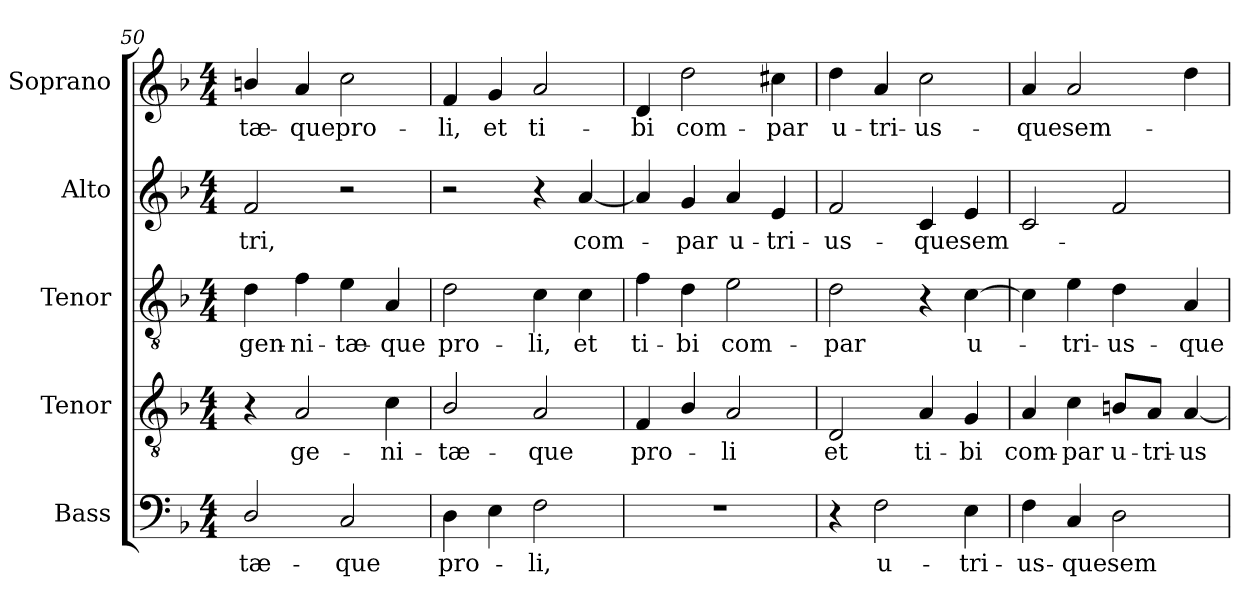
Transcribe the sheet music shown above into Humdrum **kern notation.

**kern	**text	**kern	**text	**kern	**text	**kern	**text	**kern	**text
*part5	*part5	*part4	*part4	*part3	*part3	*part2	*part2	*part1	*part1
*staff5	*staff5	*staff4	*staff4	*staff3	*staff3	*staff2	*staff2	*staff1	*staff1
*I"Bass	*	*I"Tenor	*	*I"Tenor	*	*I"Alto	*	*I"Soprano	*
*I'B.	*	*I'T.	*	*I'T.	*	*I'A.	*	*I'S.	*
*clefF4	*	*clefGv2	*	*clefGv2	*	*clefG2	*	*clefG2	*
*	*	*ITrd7c12	*	*ITrd7c12	*	*	*	*	*
*k[b-]	*	*k[b-]	*	*k[b-]	*	*k[b-]	*	*k[b-]	*
*F:	*	*F:	*	*F:	*	*F:	*	*F:	*
*M4/4	*	*M4/4	*	*M4/4	*	*M4/4	*	*M4/4	*
=50	=50	=50	=50	=50	=50	=50	=50	=50	=50
!	!LO:LY:b:color=#000000	!	!	!	!	!	!	!	!
!	!	!	!	!	!LO:LY:b:color=#000000	!	!	!	!
!	!	!	!	!	!	!	!LO:LY:b:color=#000000	!	!
!	!	!	!	!	!	!	!	!	!LO:LY:b:color=#000000
2Di/	-tæ-	4r	.	4Di\	gen-	2fi/	-tri,	4bni/	-tæ-
!	!	!	!LO:LY:b:color=#000000	!	!	!	!	!	!
!	!	!	!	!	!LO:LY:b:color=#000000	!	!	!	!
!	!	!	!	!	!	!	!	!	!LO:LY:b:color=#000000
.	.	2AAi/	ge-	4Fi\	-ni-	.	.	4ai/	-que
!	!LO:LY:b:color=#000000	!	!	!	!	!	!	!	!
!	!	!	!	!	!LO:LY:b:color=#000000	!	!	!	!
!	!	!	!	!	!	!	!	!	!LO:LY:b:color=#000000
2Ci/	-que	.	.	4Ei\	-tæ-	2r	.	2cci\	pro-
!	!	!	!LO:LY:b:color=#000000	!	!	!	!	!	!
!	!	!	!	!	!LO:LY:b:color=#000000	!	!	!	!
.	.	4Ci\	-ni-	4AAi/	-que	.	.	.	.
=51	=51	=51	=51	=51	=51	=51	=51	=51	=51
!	!LO:LY:b:color=#000000	!	!	!	!	!	!	!	!
!	!	!	!LO:LY:b:color=#000000	!	!	!	!	!	!
!	!	!	!	!	!LO:LY:b:color=#000000	!	!	!	!
!	!	!	!	!	!	!	!	!	!LO:LY:b:color=#000000
4Di\	pro-	2BB-i/	-tæ-	2Di\	pro-	2r	.	4fi/	-li,
!	!	!	!	!	!	!	!	!	!LO:LY:b:color=#000000
4Ei\	.	.	.	.	.	.	.	4gi/	et
!	!LO:LY:b:color=#000000	!	!	!	!	!	!	!	!
!	!	!	!LO:LY:b:color=#000000	!	!	!	!	!	!
!	!	!	!	!	!LO:LY:b:color=#000000	!	!	!	!
!	!	!	!	!	!	!	!	!	!LO:LY:b:color=#000000
2Fi\	-li,	2AAi/	-que	4Ci\	-li,	4r	.	2ai/	ti-
!	!	!	!	!	!LO:LY:b:color=#000000	!	!	!	!
!	!	!	!	!	!	!	!LO:LY:b:color=#000000	!	!
.	.	.	.	4Ci\	et	[4ai/	com-	.	.
=52	=52	=52	=52	=52	=52	=52	=52	=52	=52
!	!	!	!LO:LY:b:color=#000000	!	!	!	!	!	!
!	!	!	!	!	!LO:LY:b:color=#000000	!	!	!	!
!	!	!	!	!	!	!	!	!	!LO:LY:b:color=#000000
1r	.	4FFi/	pro-	4Fi\	ti-	4ai/]	.	4di/	-bi
!	!	!	!	!	!LO:LY:b:color=#000000	!	!	!	!
!	!	!	!	!	!	!	!LO:LY:b:color=#000000	!	!
!	!	!	!	!	!	!	!	!	!LO:LY:b:color=#000000
.	.	4BB-i/	.	4Di\	-bi	4gi/	-par	2ddi\	com-
!	!	!	!LO:LY:b:color=#000000	!	!	!	!	!	!
!	!	!	!	!	!LO:LY:b:color=#000000	!	!	!	!
!	!	!	!	!	!	!	!LO:LY:b:color=#000000	!	!
.	.	2AAi/	-li	2Ei\	com-	4ai/	u-	.	.
!	!	!	!	!	!	!	!LO:LY:b:color=#000000	!	!
!	!	!	!	!	!	!	!	!	!LO:LY:b:color=#000000
.	.	.	.	.	.	4ei/	-tri-	4cc#Xi\	-par
=53	=53	=53	=53	=53	=53	=53	=53	=53	=53
!	!	!	!LO:LY:b:color=#000000	!	!	!	!	!	!
!	!	!	!	!	!LO:LY:b:color=#000000	!	!	!	!
!	!	!	!	!	!	!	!LO:LY:b:color=#000000	!	!
!	!	!	!	!	!	!	!	!	!LO:LY:b:color=#000000
4r	.	2DDi/	et	2Di\	-par	2fi/	-us-	4ddi\	u-
!	!LO:LY:b:color=#000000	!	!	!	!	!	!	!	!
!	!	!	!	!	!	!	!	!	!LO:LY:b:color=#000000
2Fi\	u-	.	.	.	.	.	.	4ai/	-tri-
!	!	!	!LO:LY:b:color=#000000	!	!	!	!	!	!
!	!	!	!	!	!	!	!LO:LY:b:color=#000000	!	!
!	!	!	!	!	!	!	!	!	!LO:LY:b:color=#000000
.	.	4AAi/	ti-	4r	.	4ci/	-que	2cci\	-us-
!	!LO:LY:b:color=#000000	!	!	!	!	!	!	!	!
!	!	!	!LO:LY:b:color=#000000	!	!	!	!	!	!
!	!	!	!	!	!LO:LY:b:color=#000000	!	!	!	!
!	!	!	!	!	!	!	!LO:LY:b:color=#000000	!	!
4Ei\	-tri-	4GGi/	-bi	[4Ci\	u-	4ei/	sem-	.	.
=54	=54	=54	=54	=54	=54	=54	=54	=54	=54
!	!LO:LY:b:color=#000000	!	!	!	!	!	!	!	!
!	!	!	!LO:LY:b:color=#000000	!	!	!	!	!	!
!	!	!	!	!	!	!	!	!	!LO:LY:b:color=#000000
4Fi\	-us-	4AAi/	com-	4Ci\]	.	2ci/	.	4ai/	-que
!	!LO:LY:b:color=#000000	!	!	!	!	!	!	!	!
!	!	!	!LO:LY:b:color=#000000	!	!	!	!	!	!
!	!	!	!	!	!LO:LY:b:color=#000000	!	!	!	!
!	!	!	!	!	!	!	!	!	!LO:LY:b:color=#000000
4Ci/	-que	4Ci\	-par	4Ei\	-tri-	.	.	2ai/	sem-
!	!LO:LY:b:color=#000000	!	!	!	!	!	!	!	!
!	!	!	!LO:LY:b:color=#000000	!	!	!	!	!	!
!	!	!	!	!	!LO:LY:b:color=#000000	!	!	!	!
2Di\	sem-	8BBni/L	u-	4Di\	-us-	2fi/	.	.	.
!	!	!	!LO:LY:b:color=#000000	!	!	!	!	!	!
.	.	8AAi/J	-tri-	.	.	.	.	.	.
!	!	!	!LO:LY:b:color=#000000	!	!	!	!	!	!
!	!	!	!	!	!LO:LY:b:color=#000000	!	!	!	!
.	.	[4AAi/	-us-	4AAi/	-que	.	.	4ddi\	.
=	=	=	=	=	=	=	=	=	=
*-	*-	*-	*-	*-	*-	*-	*-	*-	*-
